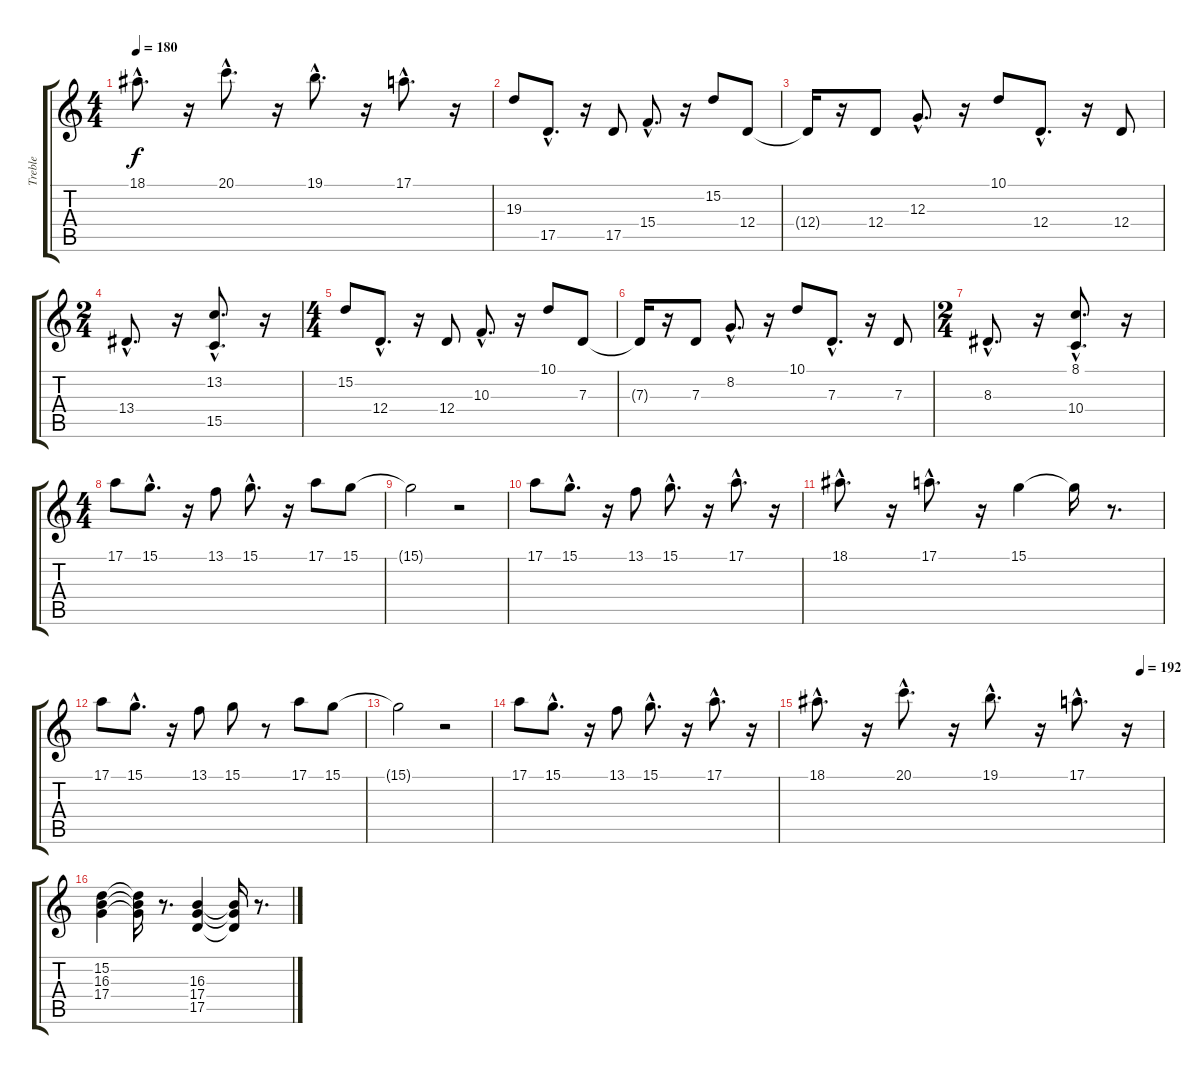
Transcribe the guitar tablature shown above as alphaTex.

\track ("Treble" "Treble") {instrument churchorgan}
\staff {score tabs}
\tuning (E4 B3 G3 D3 A2 E2) {hide}
\ts (4 4)
\tempo 180
\clef g2
\ks c
18.1{hac}.8{d dy f} r.16 20.1{hac}.8{d} r.16 19.1{hac}.8{d} r.16 17.1{hac}.8{d} r.16 |
19.3.8 17.5{hac}.8{d} r.16 17.5.8 15.4{hac}.8{d} r.16 15.2.8 12.4.8 |
12.4{t}.16 r.16 12.4.8 12.3{hac}.8{d} r.16 10.1.8 12.4{hac}.8{d} r.16 12.4.8 |
\ts (2 4)
13.4{hac}.8{d} r.16 (13.2{hac} 15.5{hac}).8{d} r.16 |
\ts (4 4)
15.2.8 12.4{hac}.8{d} r.16 12.4.8 10.3{hac}.8{d} r.16 10.1.8 7.3.8 |
7.3{t}.16 r.16 7.3.8 8.2{hac}.8{d} r.16 10.1.8 7.3{hac}.8{d} r.16 7.3.8 |
\ts (2 4)
8.3{hac}.8{d} r.16 (8.1{hac} 10.4{hac}).8{d} r.16 |
\ts (4 4)
17.1.8 15.1{hac}.8{d} r.16 13.1.8 15.1{hac}.8{d} r.16 17.1.8 15.1.8 |
15.1{t}.2 r.2 |
17.1.8 15.1{hac}.8{d} r.16 13.1.8 15.1{hac}.8{d} r.16 17.1{hac}.8{d} r.16 |
18.1{hac}.8{d} r.16 17.1{hac}.8{d} r.16 15.1.4 15.1{t}.16 r.8{d} |
17.1.8 15.1{hac}.8{d} r.16 13.1.8 15.1.8 r.8 17.1.8 15.1.8 |
15.1{t}.2 r.2 |
17.1.8 15.1{hac}.8{d} r.16 13.1.8 15.1{hac}.8{d} r.16 17.1{hac}.8{d} r.16 |
\tempo (192 0.9375)
18.1{hac}.8{d} r.16 20.1{hac}.8{d} r.16 19.1{hac}.8{d} r.16 17.1{hac}.8{d} r.16 |
(15.2 16.3 17.4).4 (15.2{t} 16.3{t} 17.4{t}).16 r.8{d} (16.3 17.4 17.5).4 (16.3{t} 17.4{t} 17.5{t}).16 r.8{d}
